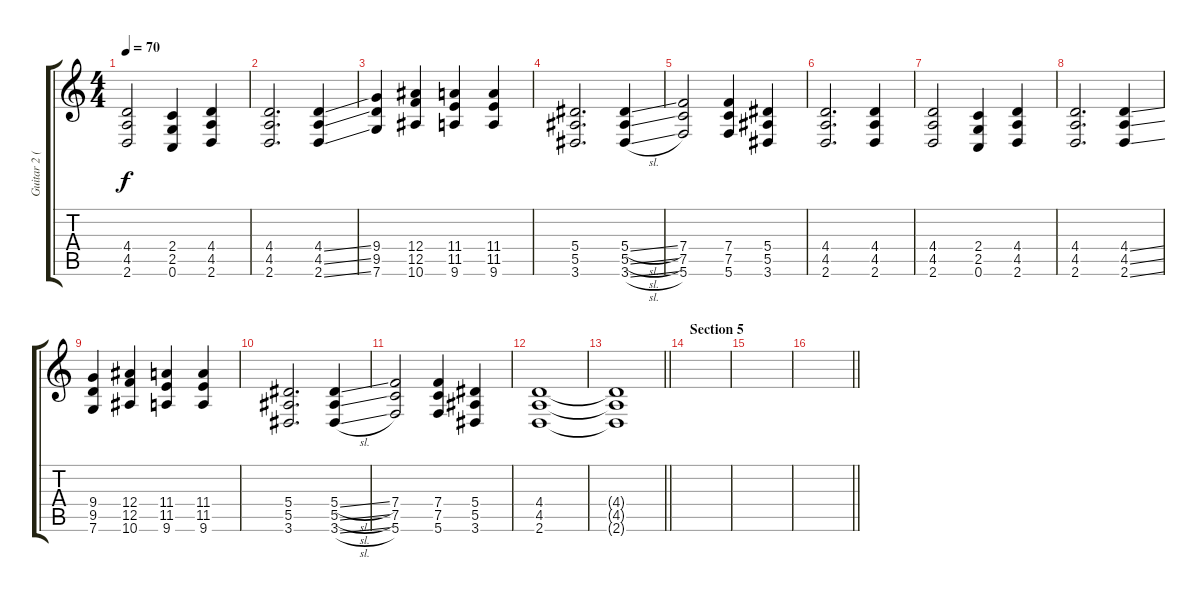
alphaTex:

\track ("Guitar 2 (Distortion)" "Guitar 2 (") {instrument distortionguitar}
\staff {score tabs}
\tuning (C4 G3 Eb3 Bb2 F2 C2) {hide}
\ts (4 4)
\tempo 70
\clef g2
\ks c
(4.4 4.5 2.6).2{dy f} (2.4 2.5 0.6).4 (4.4 4.5 2.6).4 |
(4.4 4.5 2.6).2{d} (4.4{ss} 4.5{ss} 2.6{ss}).4 |
(9.4 9.5 7.6).4 (12.4 12.5 10.6).4 (11.4 11.5 9.6).4 (11.4 11.5 9.6).4 |
(5.4 5.5 3.6).2{d} (5.4{sl} 5.5{sl} 3.6{sl}).4 |
(7.4 7.5 5.6).2 (7.4 7.5 5.6).4 (5.4 5.5 3.6).4 |
(4.4 4.5 2.6).2{d} (4.4 4.5 2.6).4 |
(4.4 4.5 2.6).2 (2.4 2.5 0.6).4 (4.4 4.5 2.6).4 |
(4.4 4.5 2.6).2{d} (4.4{ss} 4.5{ss} 2.6{ss}).4 |
(9.4 9.5 7.6).4 (12.4 12.5 10.6).4 (11.4 11.5 9.6).4 (11.4 11.5 9.6).4 |
(5.4 5.5 3.6).2{d} (5.4{sl} 5.5{sl} 3.6{sl}).4 |
(7.4 7.5 5.6).2 (7.4 7.5 5.6).4 (5.4 5.5 3.6).4 |
(4.4 4.5 2.6).1 |
\barLineRight lightlight
(4.4{t} 4.5{t} 2.6{t}).1 |
\section ("" "Section 5")
|
|
\barLineRight lightlight
